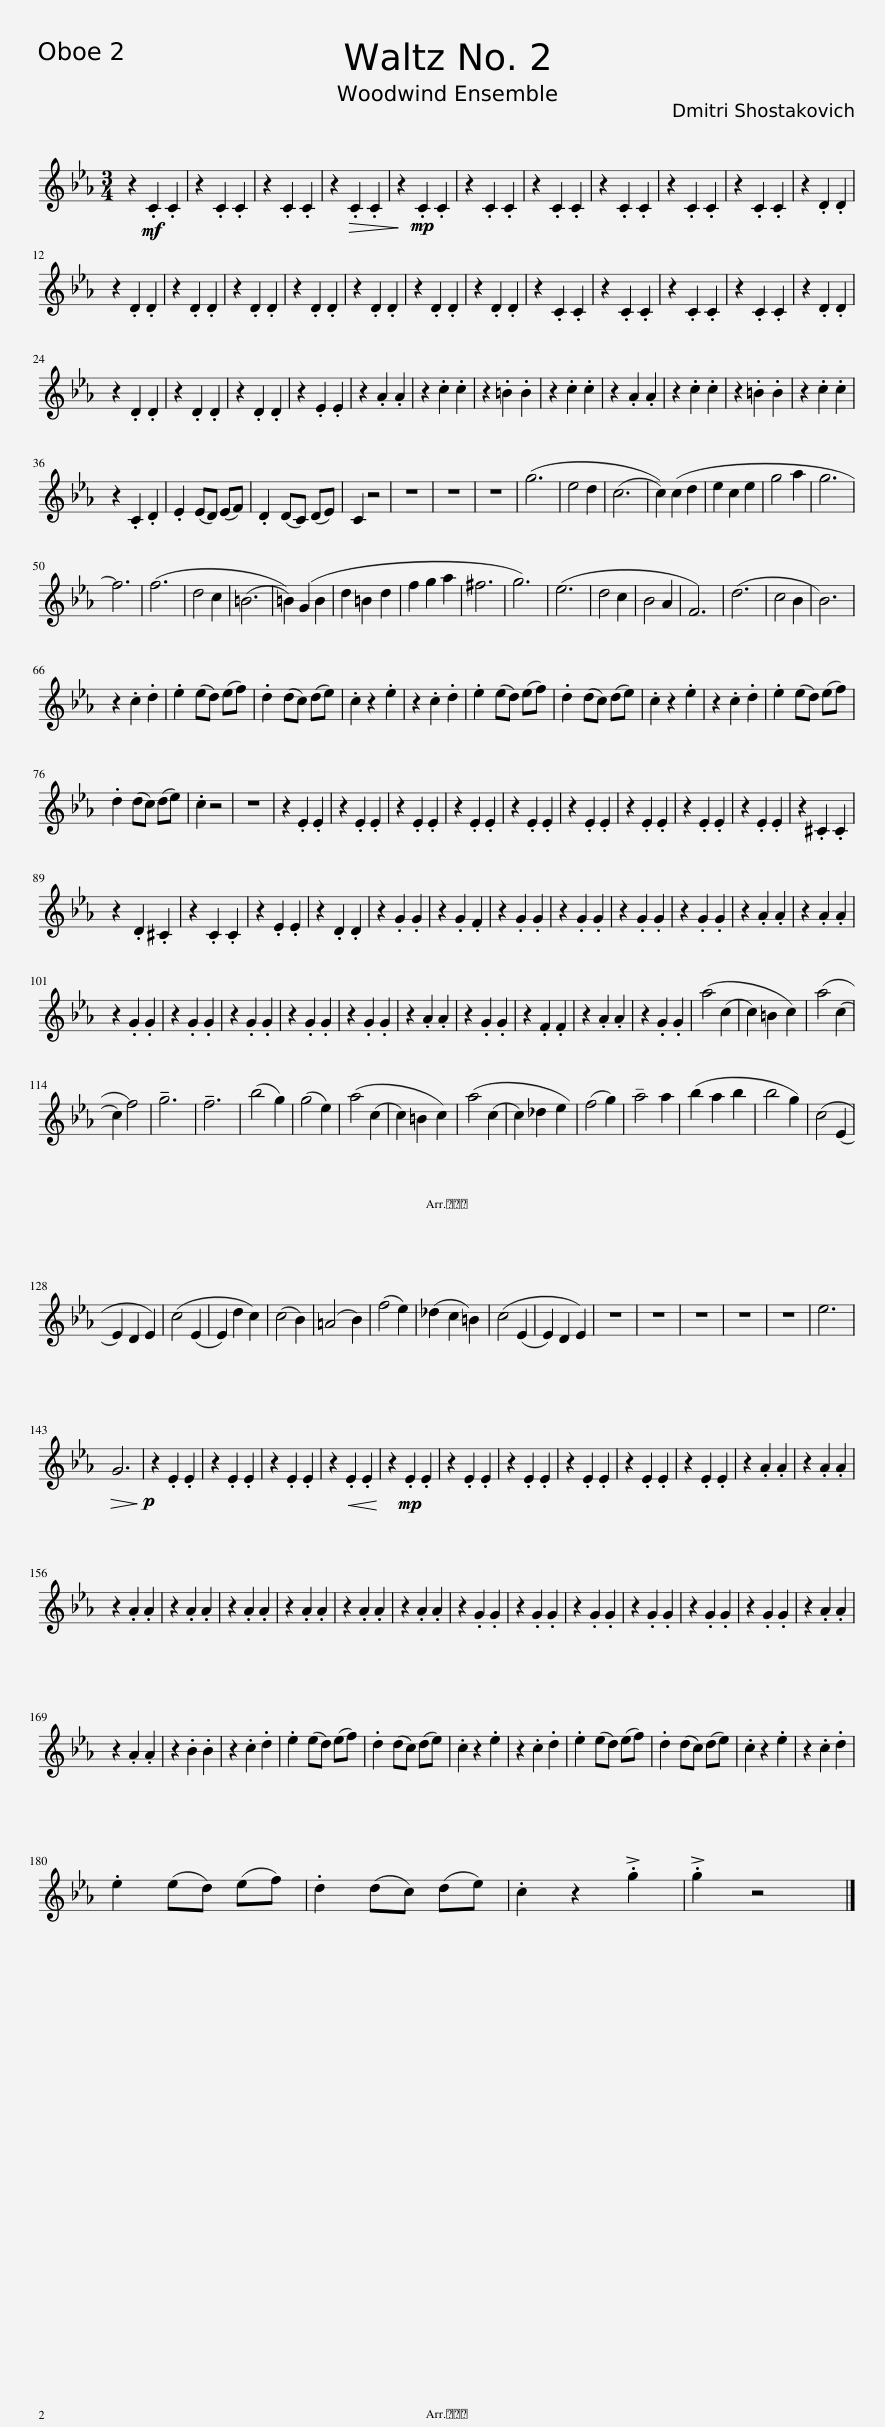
X:1
L:1/8
M:3/4
I:linebreak $
K:Eb
V:1 treble
V:1
 z2!mf! .C2 .C2 | z2 .C2 .C2 | z2 .C2 .C2 | z2 .C2!>(! .C2!>)! | z2!mp! .C2 .C2 | %5
 z2 .C2 .C2 | z2 .C2 .C2 | z2 .C2 .C2 | z2 .C2 .C2 | z2 .C2 .C2 | %10
 z2 .D2 .D2 |$ z2 .D2 .D2 | z2 .D2 .D2 | z2 .D2 .D2 | z2 .D2 .D2 | %15
 z2 .D2 .D2 | z2 .D2 .D2 | z2 .D2 .D2 | z2 .C2 .C2 | z2 .C2 .C2 | %20
 z2 .C2 .C2 | z2 .C2 .C2 | z2 .D2 .D2 |$ z2 .D2 .D2 | z2 .D2 .D2 | %25
 z2 .D2 .D2 | z2 .E2 .E2 | z2 .A2 .A2 | z2 .c2 .c2 | z2 .=B2 .B2 | %30
 z2 .c2 .c2 | z2 .A2 .A2 | z2 .c2 .c2 | z2 .=B2 .B2 | z2 .c2 .c2 |$ %35
 z2 .C2 .D2 | .E2 (ED) (EF) | .D2 (DC) (DE) | C2 z4 | z6 | %40
 z6 | z6 | (g6 | e4 d2 | (c6 | %45
 c2)) (c2 d2 | e2 c2 e2 | g4 a2 | g6 |$ f6) | %50
 (f6 | d4 c2) | (=B6 | =B2) (G2 B2 | d2 =B2 d2 | %55
 f2 g2 a2) | ^f6 | g6 | (e6 | d4) c2 | %60
 B4 A2 | F6 | (d6 | c4) B2 | B6 |$ %65
 z2 .c2 .d2 | .e2 (ed) (ef) | .d2 (dc) (de) | .c2 z2 .e2 | z2 .c2 .d2 | %70
 .e2 (ed) (ef) | .d2 (dc) (de) | .c2 z2 .e2 | z2 .c2 .d2 | .e2 (ed) (ef) |$ %75
 .d2 (dc) (de) | .c2 z4 | z6 | z2 .E2 .E2 | z2 .E2 .E2 | %80
 z2 .E2 .E2 | z2 .E2 .E2 | z2 .E2 .E2 | z2 .E2 .E2 | z2 .E2 .E2 | %85
 z2 .E2 .E2 | z2 .E2 .E2 | z2 .^C2 .C2 |$ z2 .D2 .^C2 | z2 .C2 .C2 | %90
 z2 .E2 .E2 | z2 .D2 .D2 | z2 .G2 .G2 | z2 .G2 .F2 | z2 .G2 .G2 | %95
 z2 .G2 .G2 | z2 .G2 .G2 | z2 .G2 .G2 | z2 .A2 .A2 | z2 .A2 .A2 |$ %100
 z2 .G2 .G2 | z2 .G2 .G2 | z2 .G2 .G2 | z2 .G2 .G2 | z2 .G2 .G2 | %105
 z2 .A2 .A2 | z2 .G2 .G2 | z2 .F2 .F2 | z2 .A2 .A2 | z2 .G2 .G2 | %110
 (a4 (c2) | c2) =B2 c2 | (a4 (c2 |$ c2) f4) | !tenuto!g6 | %115
 !tenuto!f6 | (b4 g2) | (g4 e2) | (a4 (c2) | c2) =B2 c2 | %120
 (a4 (c2 | c2) _d2 e2) | (f4 g2) | !tenuto!a4 a2 | (b2 a2 b2 | %125
 b4 g2) | (c4 (E2 |$ E2) D2 E2) | (c4 (E2 | E2) d2) c2 | %130
 (c4 B2) | (=A4 B2) | (f4 e2) | (_d2 c2) =B2 | (c4 (E2) | %135
 E2) D2 E2 | z6 | z6 | z6 | z6 | %140
 z6 | e6 |$!>(! G6!>)!!p! | z2 .E2 .E2 | z2 .E2 .E2 | %145
 z2 .E2 .E2 | z2 .E2!<(! .E2!<)! | z2!mp! .E2 .E2 | z2 .E2 .E2 | z2 .E2 .E2 | %150
 z2 .E2 .E2 | z2 .E2 .E2 | z2 .E2 .E2 | z2 .A2 .A2 | z2 .A2 .A2 |$ %155
 z2 .A2 .A2 | z2 .A2 .A2 | z2 .A2 .A2 | z2 .A2 .A2 | z2 .A2 .A2 | %160
 z2 .A2 .A2 | z2 .G2 .G2 | z2 .G2 .G2 | z2 .G2 .G2 | z2 .G2 .G2 | %165
 z2 .G2 .G2 | z2 .G2 .G2 | z2 .A2 .A2 |$ z2 .A2 .A2 | z2 .B2 .B2 | %170
 z2 .c2 .d2 | .e2 (ed) (ef) | .d2 (dc) (de) | .c2 z2 .e2 | z2 .c2 .d2 | %175
 .e2 (ed) (ef) | .d2 (dc) (de) | .c2 z2 .e2 | z2 .c2 .d2 |$ .e2 (ed) (ef) | %180
 .d2 (dc) (de) | .c2 z2 !>!.g2 | !>!.g2 z4 |] %183
